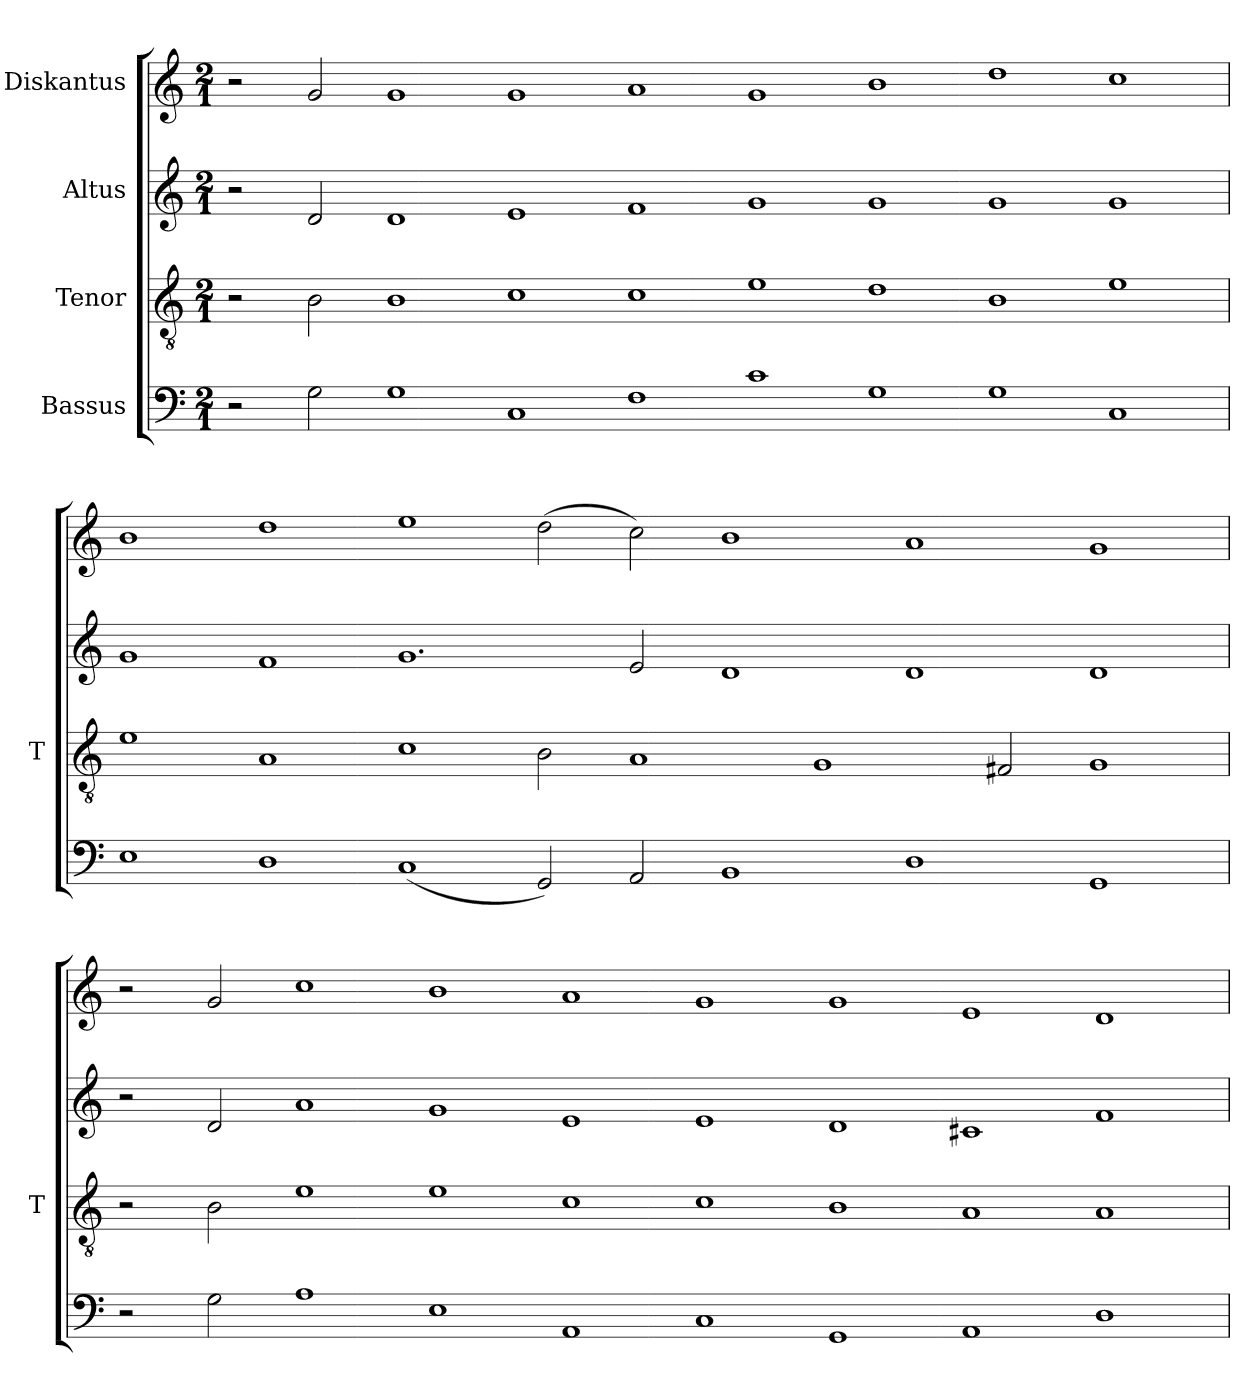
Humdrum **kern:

**kern	**kern	**kern	**kern
*part4	*part3	*part2	*part1
*staff4	*staff3	*staff2	*staff1
*I"Bassus	*I"Tenor	*I"Altus	*I"Diskantus
*	*I'T	*	*
*clefF4	*clefGv2	*clefG2	*clefG2
*k[]	*k[]	*k[]	*k[]
*M2/1	*M2/1	*M2/1	*M2/1
=	=	=	=
2r	2r	2r	2r
2G	2B	2d	2g
1G	1B	1d	1g
1C	1c	1e	1g
1F	1c	1f	1a
1c	1e	1g	1g
1G	1d	1g	1b
1G	1B	1g	1dd
1C	1e	1g	1cc
=	=	=	=
1E	1e	1g	1b
1D	1A	1f	1dd
(1C	1c	1.g	1ee
2GG)	2B	.	(2dd
2AA	1A	2e	2cc)
1BB	.	1d	1b
.	1G	.	.
1D	.	1d	1a
.	2F#X	.	.
1GG	1G	1d	1g
=	=	=	=
2r	2r	2r	2r
2G	2B	2d	2g
1A	1e	1a	1cc
1E	1e	1g	1b
1AA	1c	1e	1a
1C	1c	1e	1g
1GG	1B	1d	1g
1AA	1A	1c#X	1e
1D	1A	1f	1d
=	=	=	=
*-	*-	*-	*-
